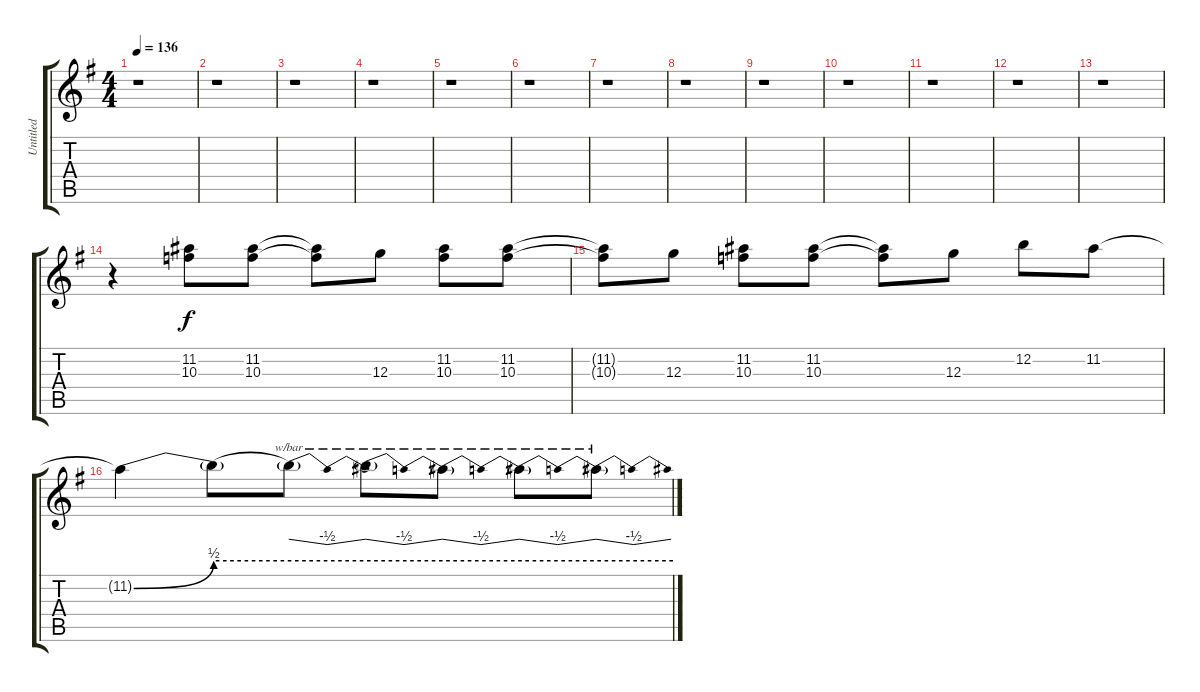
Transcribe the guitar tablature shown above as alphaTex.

\track ("Untitled" "Untitled") {instrument distortionguitar}
\staff {score tabs}
\tuning (E4 B3 G3 D3 A2 E2) {hide}
\ts (4 4)
\tempo 136
\clef g2
\ks g
r.1{dy f} |
r.1 |
r.1 |
r.1 |
r.1 |
r.1 |
r.1 |
r.1 |
r.1 |
r.1 |
r.1 |
r.1 |
r.1 |
r.4 (11.2 10.3).8 (11.2 10.3).8 (11.2{t} 10.3{t}).8 12.3.8 (11.2 10.3).8 (11.2 10.3).8 |
(11.2{t} 10.3{t}).8 12.3.8 (11.2 10.3).8 (11.2 10.3).8 (11.2{t} 10.3{t}).8 12.3.8 12.2.8 11.2.8 |
11.2{be (bend 0 0 60 2) t}.4 11.2{be (hold 0 2 60 2) t}.8 11.2{t}.8{tbe (dip default 0 0 30 -2 60 0)} 11.2{t}.8{tbe (dip default 0 0 30 -2 60 0)} 11.2{t}.8{tbe (dip default 0 0 30 -2 60 0)} 11.2{t}.8{tbe (dip default 0 0 30 -2 60 0)} 11.2{t}.8{tbe (dip default 0 0 30 -2 60 0)}
